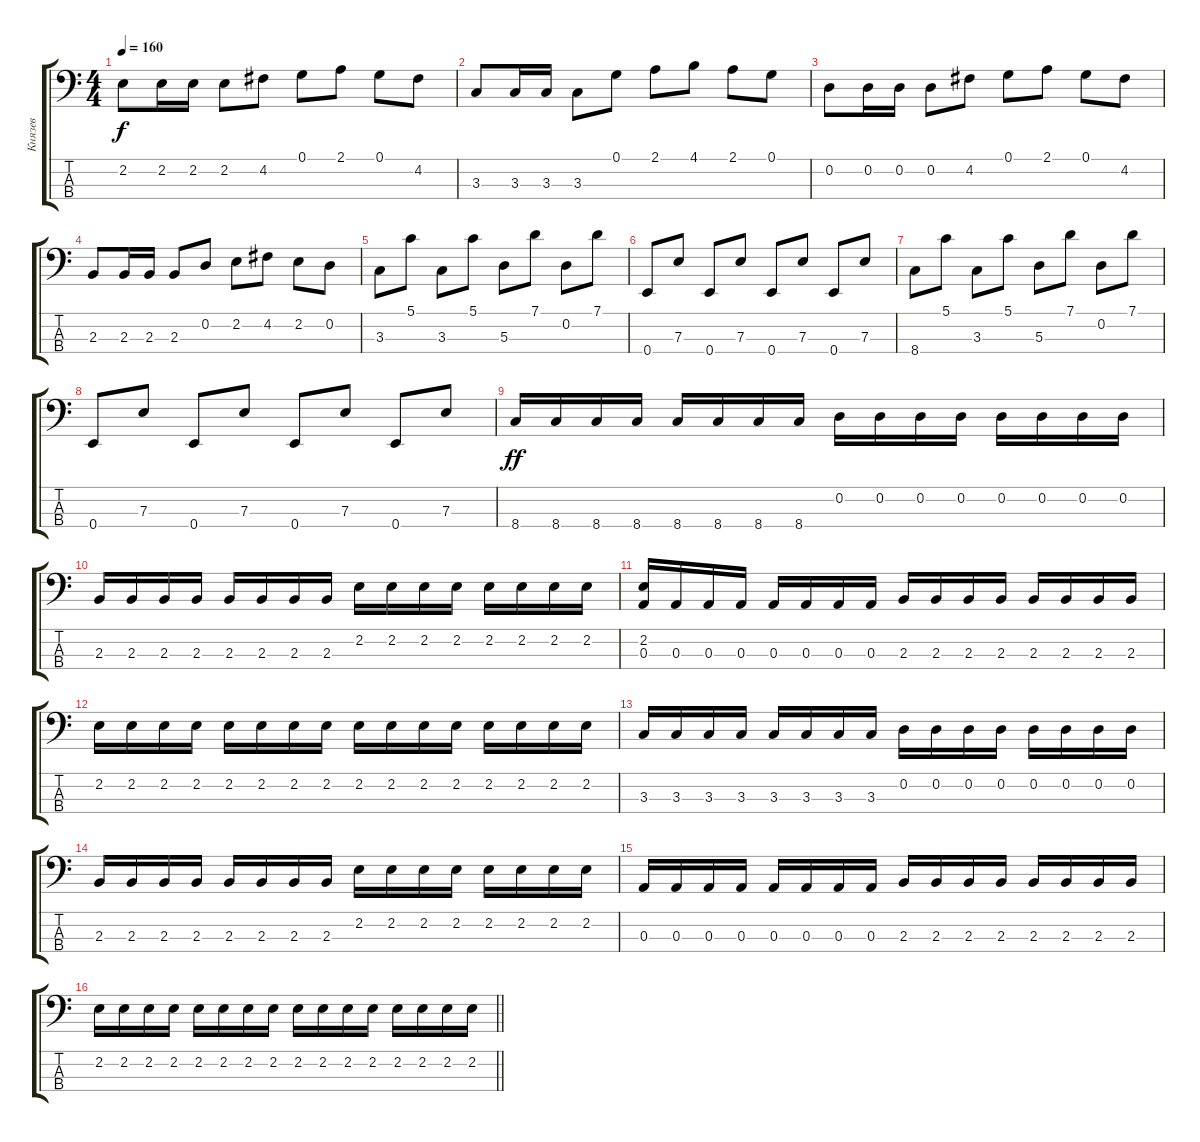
\track ("Князев" "Князев") {instrument electricbasspick}
\staff {score tabs}
\tuning (G2 D2 A1 E1) {hide}
\ts (4 4)
\tempo 160
\clef f4
\ks c
2.2.8{dy f} 2.2.16 2.2.16 2.2.8 4.2.8 0.1.8 2.1.8 0.1.8 4.2.8 |
3.3.8 3.3.16 3.3.16 3.3.8 0.1.8 2.1.8 4.1.8 2.1.8 0.1.8 |
0.2.8 0.2.16 0.2.16 0.2.8 4.2.8 0.1.8 2.1.8 0.1.8 4.2.8 |
2.3.8 2.3.16 2.3.16 2.3.8 0.2.8 2.2.8 4.2.8 2.2.8 0.2.8 |
3.3.8 5.1.8 3.3.8 5.1.8 5.3.8 7.1.8 0.2.8 7.1.8 |
0.4.8 7.3.8 0.4.8 7.3.8 0.4.8 7.3.8 0.4.8 7.3.8 |
8.4.8 5.1.8 3.3.8 5.1.8 5.3.8 7.1.8 0.2.8 7.1.8 |
0.4.8 7.3.8 0.4.8 7.3.8 0.4.8 7.3.8 0.4.8 7.3.8 |
8.4.16{dy ff} 8.4.16 8.4.16 8.4.16 8.4.16 8.4.16 8.4.16 8.4.16 0.2.16 0.2.16 0.2.16 0.2.16 0.2.16 0.2.16 0.2.16 0.2.16 |
2.3.16 2.3.16 2.3.16 2.3.16 2.3.16 2.3.16 2.3.16 2.3.16 2.2.16 2.2.16 2.2.16 2.2.16 2.2.16 2.2.16 2.2.16 2.2.16 |
(2.2 0.3).16 0.3.16 0.3.16 0.3.16 0.3.16 0.3.16 0.3.16 0.3.16 2.3.16 2.3.16 2.3.16 2.3.16 2.3.16 2.3.16 2.3.16 2.3.16 |
2.2.16 2.2.16 2.2.16 2.2.16 2.2.16 2.2.16 2.2.16 2.2.16 2.2.16 2.2.16 2.2.16 2.2.16 2.2.16 2.2.16 2.2.16 2.2.16 |
3.3.16 3.3.16 3.3.16 3.3.16 3.3.16 3.3.16 3.3.16 3.3.16 0.2.16 0.2.16 0.2.16 0.2.16 0.2.16 0.2.16 0.2.16 0.2.16 |
2.3.16 2.3.16 2.3.16 2.3.16 2.3.16 2.3.16 2.3.16 2.3.16 2.2.16 2.2.16 2.2.16 2.2.16 2.2.16 2.2.16 2.2.16 2.2.16 |
0.3.16 0.3.16 0.3.16 0.3.16 0.3.16 0.3.16 0.3.16 0.3.16 2.3.16 2.3.16 2.3.16 2.3.16 2.3.16 2.3.16 2.3.16 2.3.16 |
\barLineRight lightlight
2.2.16 2.2.16 2.2.16 2.2.16 2.2.16 2.2.16 2.2.16 2.2.16 2.2.16 2.2.16 2.2.16 2.2.16 2.2.16 2.2.16 2.2.16 2.2.16
